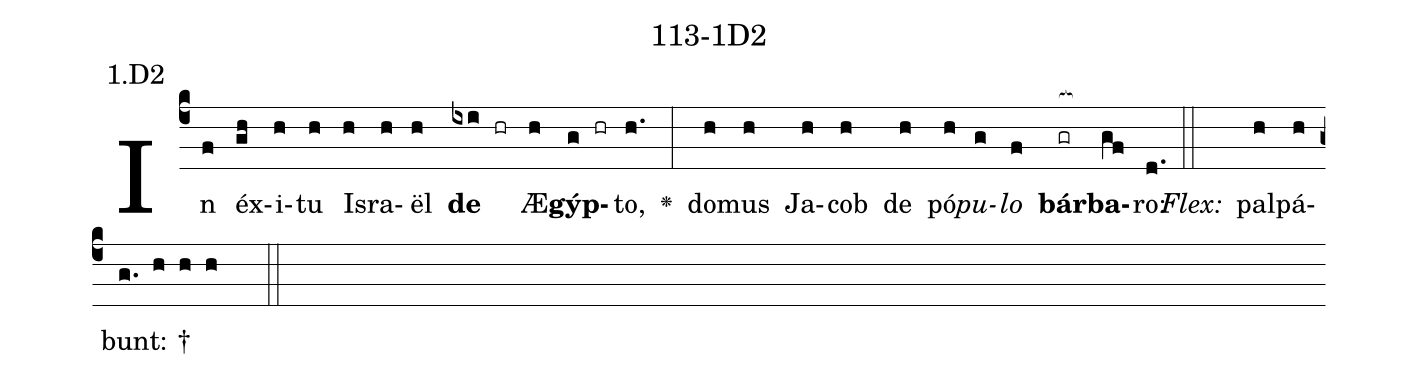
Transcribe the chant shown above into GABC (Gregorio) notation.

name: 113-1D2;
annotation: 1.D2;
%%
(c4)In(f) éx(gh)i(h)tu(h) Is(h)ra(h)ël(h) <b>de</b>(ixi hr) Æ(h)<b>gýp</b>(g hr)to,(h.) <v>\greheightstar</v>(:) do(h)mus(h) Ja(h)cob(h) de(h) pó(h)<i>pu</i>(g)<i>lo</i>(f) <b>bár</b>(gr[ocb:1{])<b>ba</b>(gf[ocb:0}])ro:(d.) (::)
<i>Flex:</i>()  pal(h)pá(h)bunt: †(g. h h h  ::)

%E(h) u(h) o(g) u(f) a(gf) e.(d.) (::)
